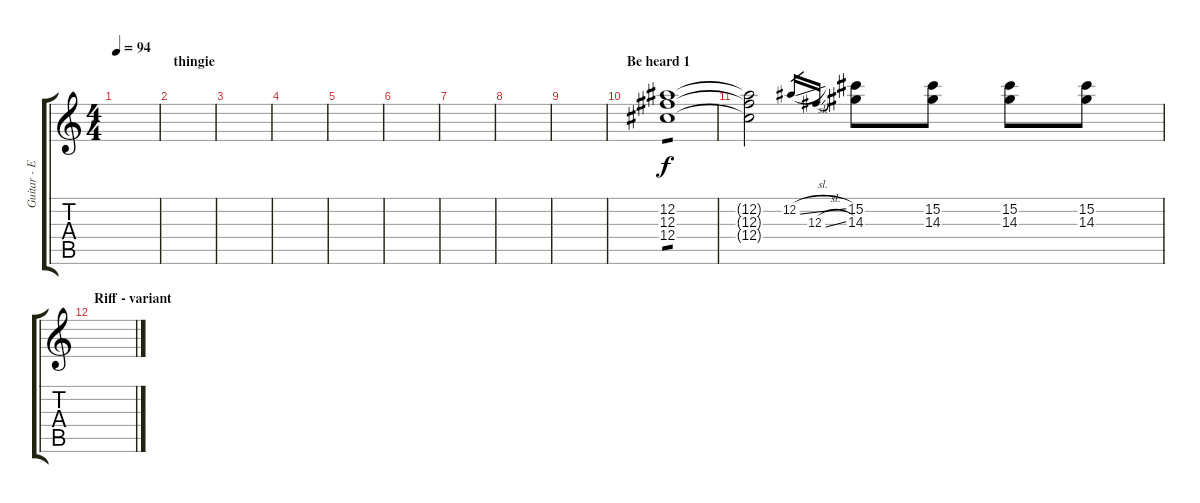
\track ("Guitar - Eb" "Guitar - E") {instrument distortionguitar}
\staff {score tabs}
\tuning (Eb4 Bb3 Gb3 Db3 Ab2 Eb2) {hide}
\ts (4 4)
\tempo 94
\clef g2
\ks c
|
\section ("" "thingie")
|
|
|
|
|
|
|
|
\section ("" "Be heard 1")
(12.2 12.3 12.4).1{tp 1} |
(12.2{t} 12.3{t} 12.4{t}).2 12.2{sl}.16{gr} 12.3{sl}.16{gr} (15.2 14.3).8 (15.2 14.3).8 (15.2 14.3).8 (15.2 14.3).8 |
\section ("" "Riff - variant")
